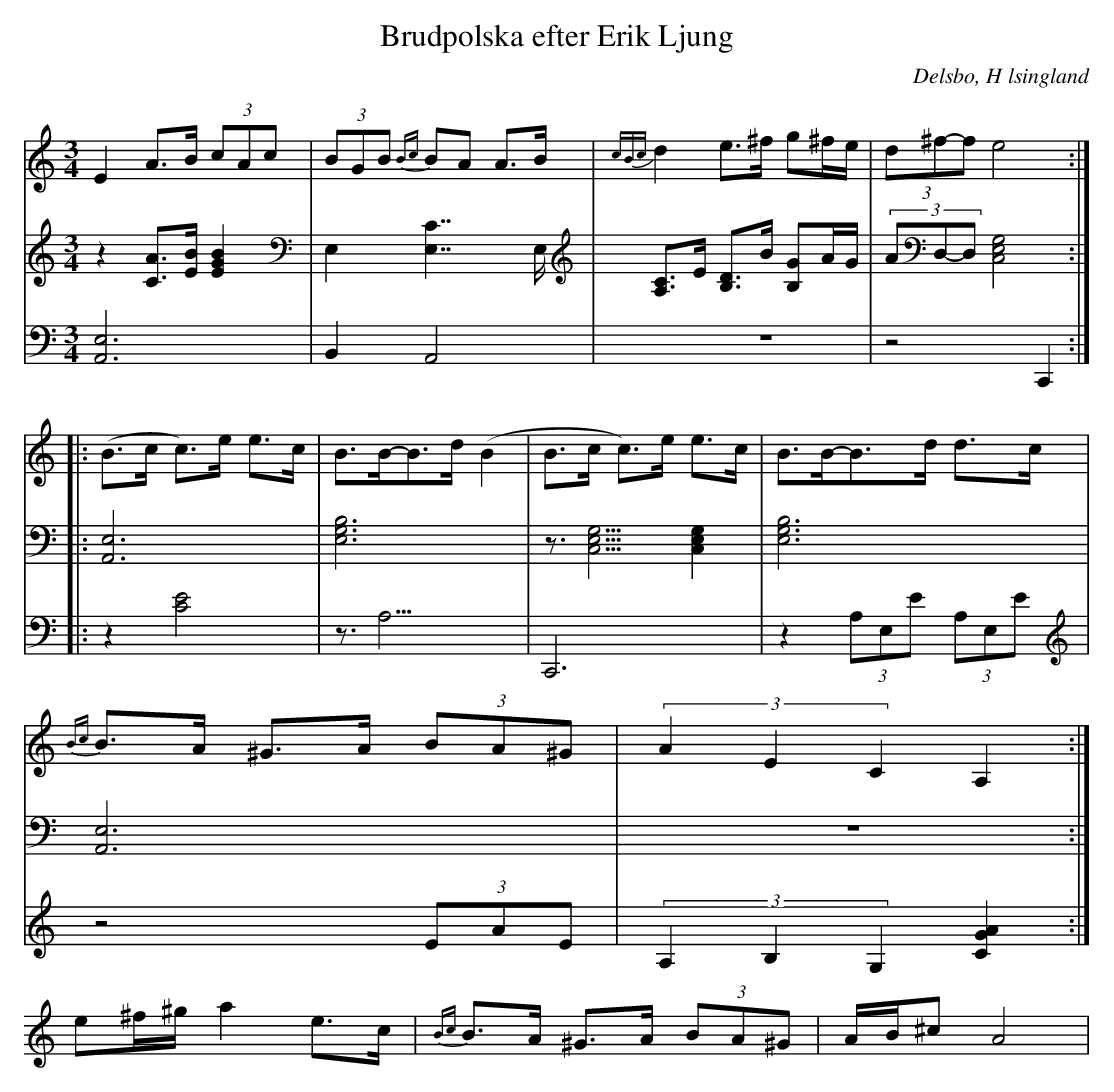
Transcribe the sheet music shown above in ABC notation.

X:1
T: Brudpolska efter Erik Ljung
Q: 105
O: Delsbo, H lsingland
M: 3/4
L: 1/8
K: Am
V:1
V:2
V:3 Merge
V:1
E2 A>B (3cAc| (3BGB {Bc}BA A>B|{cBc}d2 e>^f g^f/e/|(3d^f-f e4 :|
|:(B>c c)>e e>c|B>B-B>d (B2|B>c c)>e e>c|B>B-B>d d>c|
{Bc}B>A ^G>A (3BA^G|(3A2E2C2 A,2:|
e^f/^g/ a2 e>c|{Bc}B>A ^G>A (3BA^G|A/B/^c A4|
V:2
z2 [AC]>[BE] [B2E2G2]|E,2 [C7/2E,7/2]E,/|[A,C]>E [B,D]>B [B,G]A/G/|(3AD,-D, [E,4G,4C,4]:|
|:[A,,6E,6]|[E,6G,6B,6]|z3/2[E,5/2G,5/2C,5/2] [E,2G,2C,2]|[E,6G,6B,6]|
[A,,6E,6]|z6:|
V:3
[A,,6E,6]|B,,2 A,,4|z6|z4  C,,2:|
|:z2 [C4E4]|z3<A,3|C,,6|z2 (3A,E,E (3A,E,E|
z4 (3EAE|(3A,2B,2G,2 [G2A2C2]:|
